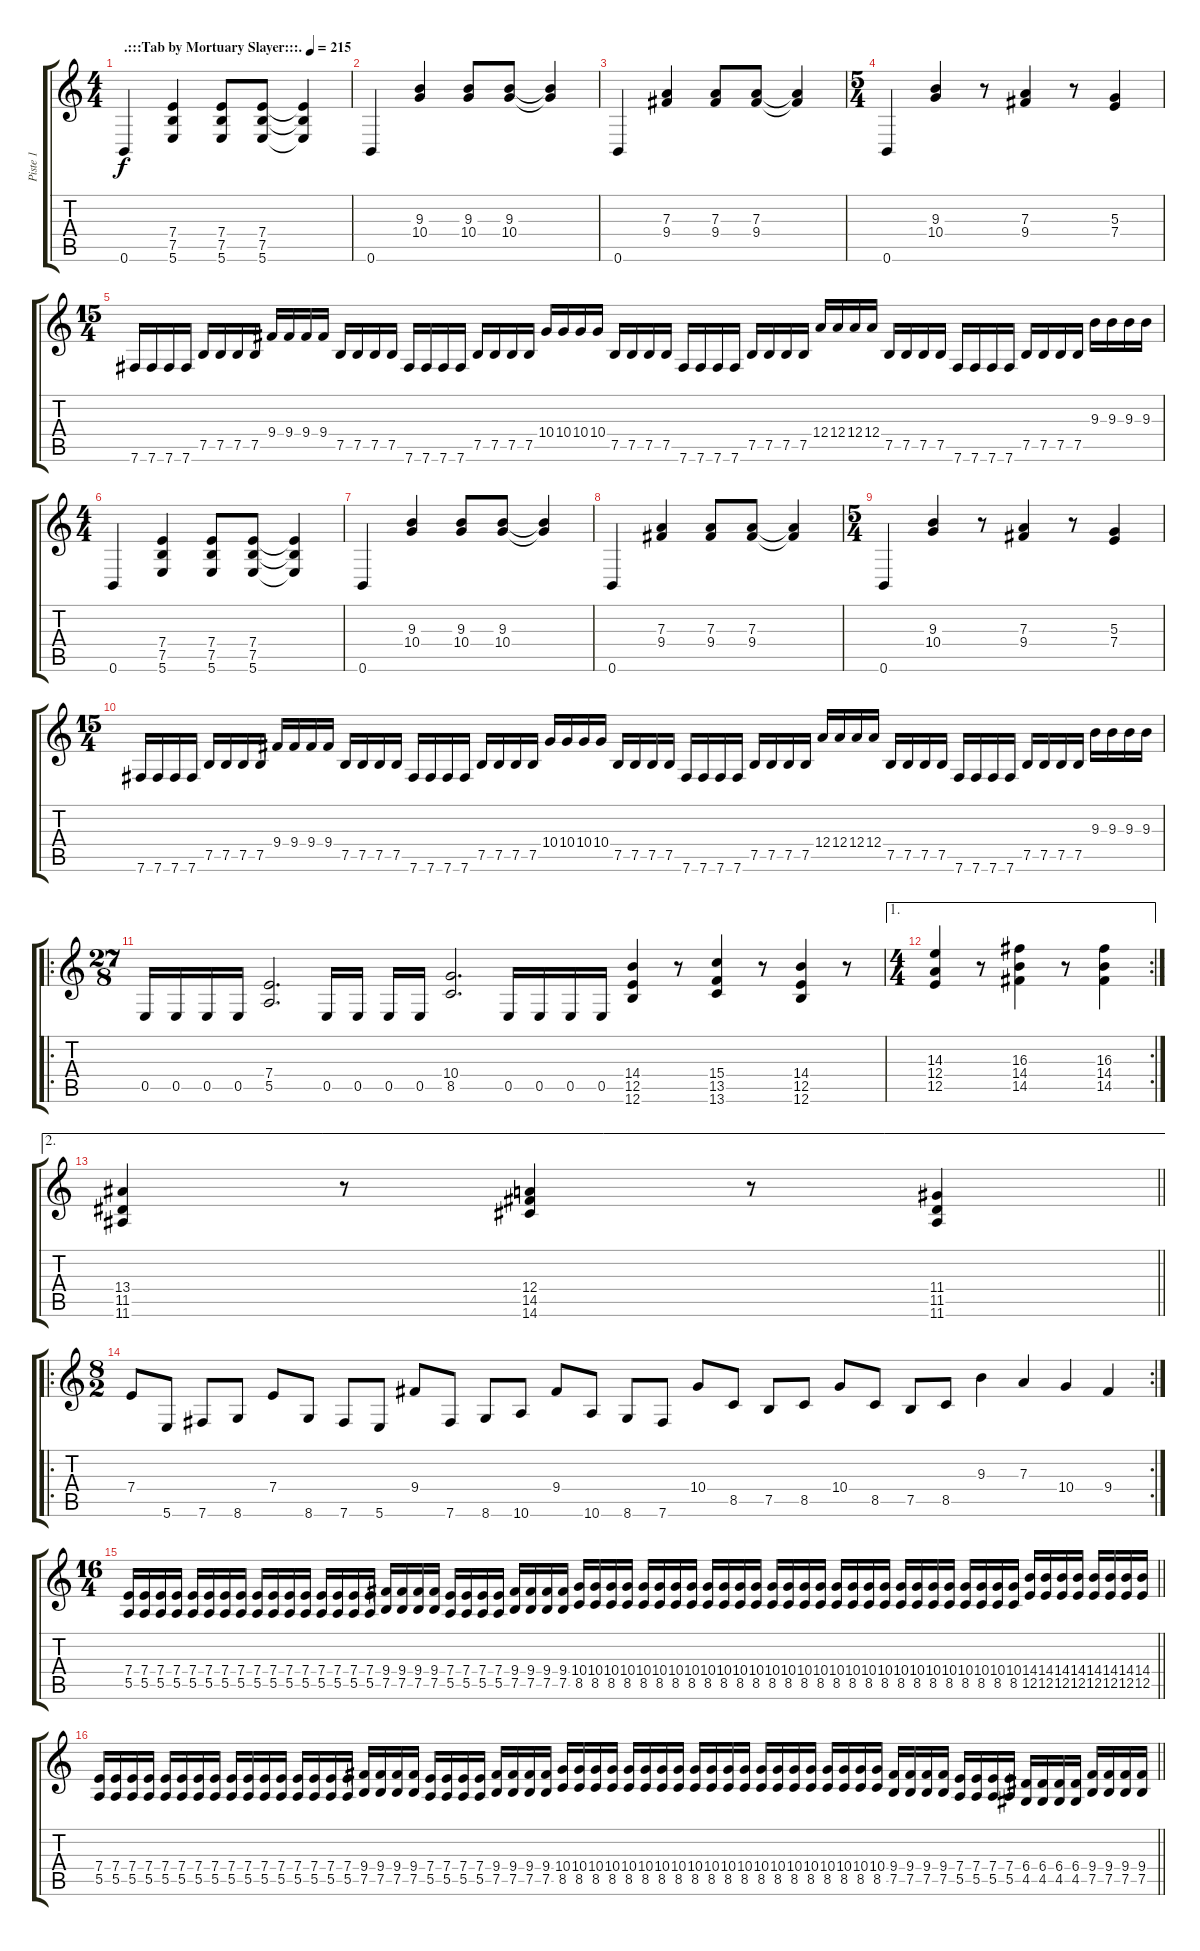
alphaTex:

\track ("Piste 1" "Piste 1") {instrument distortionguitar}
\staff {score tabs}
\tuning (B3 Gb3 D3 A2 E2 B1) {hide}
\ts (4 4)
\tempo (215 ".:::Tab by Mortuary Slayer:::.")
\clef g2
\ks c
0.6.4{dy f instrument distortionguitar} (7.4 7.5 5.6).4 (7.4 7.5 5.6).8 (7.4 7.5 5.6).8 (7.4{t} 7.5{t} 5.6{t}).4 |
0.6.4 (9.3 10.4).4 (9.3 10.4).8 (9.3 10.4).8 (9.3{t} 10.4{t}).4 |
0.6.4 (7.3 9.4).4 (7.3 9.4).8 (7.3 9.4).8 (7.3{t} 9.4{t}).4 |
\ts (5 4)
0.6.4 (9.3 10.4).4 r.8 (7.3 9.4).4 r.8 (5.3 7.4).4 |
\ts (15 4)
7.6.16 7.6.16 7.6.16 7.6.16 7.5.16 7.5.16 7.5.16 7.5.16 9.4.16 9.4.16 9.4.16 9.4.16 7.5.16 7.5.16 7.5.16 7.5.16 7.6.16 7.6.16 7.6.16 7.6.16 7.5.16 7.5.16 7.5.16 7.5.16 10.4.16 10.4.16 10.4.16 10.4.16 7.5.16 7.5.16 7.5.16 7.5.16 7.6.16 7.6.16 7.6.16 7.6.16 7.5.16 7.5.16 7.5.16 7.5.16 12.4.16 12.4.16 12.4.16 12.4.16 7.5.16 7.5.16 7.5.16 7.5.16 7.6.16 7.6.16 7.6.16 7.6.16 7.5.16 7.5.16 7.5.16 7.5.16 9.3.16 9.3.16 9.3.16 9.3.16 |
\ts (4 4)
0.6.4 (7.4 7.5 5.6).4 (7.4 7.5 5.6).8 (7.4 7.5 5.6).8 (7.4{t} 7.5{t} 5.6{t}).4 |
0.6.4 (9.3 10.4).4 (9.3 10.4).8 (9.3 10.4).8 (9.3{t} 10.4{t}).4 |
0.6.4 (7.3 9.4).4 (7.3 9.4).8 (7.3 9.4).8 (7.3{t} 9.4{t}).4 |
\ts (5 4)
0.6.4 (9.3 10.4).4 r.8 (7.3 9.4).4 r.8 (5.3 7.4).4 |
\ts (15 4)
7.6.16 7.6.16 7.6.16 7.6.16 7.5.16 7.5.16 7.5.16 7.5.16 9.4.16 9.4.16 9.4.16 9.4.16 7.5.16 7.5.16 7.5.16 7.5.16 7.6.16 7.6.16 7.6.16 7.6.16 7.5.16 7.5.16 7.5.16 7.5.16 10.4.16 10.4.16 10.4.16 10.4.16 7.5.16 7.5.16 7.5.16 7.5.16 7.6.16 7.6.16 7.6.16 7.6.16 7.5.16 7.5.16 7.5.16 7.5.16 12.4.16 12.4.16 12.4.16 12.4.16 7.5.16 7.5.16 7.5.16 7.5.16 7.6.16 7.6.16 7.6.16 7.6.16 7.5.16 7.5.16 7.5.16 7.5.16 9.3.16 9.3.16 9.3.16 9.3.16 |
\ro
\ts (27 8)
0.5.16 0.5.16 0.5.16 0.5.16 (7.4 5.5).2{d} 0.5.16 0.5.16 0.5.16 0.5.16 (10.4 8.5).2{d} 0.5.16 0.5.16 0.5.16 0.5.16 (14.4 12.5 12.6).4 r.8 (15.4 13.5 13.6).4 r.8 (14.4 12.5 12.6).4 r.8 |
\ae 1
\rc 2
\ts (4 4)
(14.3 12.4 12.5).4 r.8 (16.3 14.4 14.5).4 r.8 (16.3 14.4 14.5).4 |
\ae 2
\barLineRight lightlight
(13.4 11.5 11.6).4 r.8 (12.4 14.5 14.6).4 r.8 (11.4 11.5 11.6).4 |
\ro
\rc 2
\ts (8 2)
7.4.8 5.6.8 7.6.8 8.6.8 7.4.8 8.6.8 7.6.8 5.6.8 9.4.8 7.6.8 8.6.8 10.6.8 9.4.8 10.6.8 8.6.8 7.6.8 10.4.8 8.5.8 7.5.8 8.5.8 10.4.8 8.5.8 7.5.8 8.5.8 9.3.4 7.3.4 10.4.4 9.4.4 |
\ts (16 4)
\barLineRight lightlight
(7.4 5.5).16 (7.4 5.5).16 (7.4 5.5).16 (7.4 5.5).16 (7.4 5.5).16 (7.4 5.5).16 (7.4 5.5).16 (7.4 5.5).16 (7.4 5.5).16 (7.4 5.5).16 (7.4 5.5).16 (7.4 5.5).16 (7.4 5.5).16 (7.4 5.5).16 (7.4 5.5).16 (7.4 5.5).16 (9.4 7.5).16 (9.4 7.5).16 (9.4 7.5).16 (9.4 7.5).16 (7.4 5.5).16 (7.4 5.5).16 (7.4 5.5).16 (7.4 5.5).16 (9.4 7.5).16 (9.4 7.5).16 (9.4 7.5).16 (9.4 7.5).16 (10.4 8.5).16 (10.4 8.5).16 (10.4 8.5).16 (10.4 8.5).16 (10.4 8.5).16 (10.4 8.5).16 (10.4 8.5).16 (10.4 8.5).16 (10.4 8.5).16 (10.4 8.5).16 (10.4 8.5).16 (10.4 8.5).16 (10.4 8.5).16 (10.4 8.5).16 (10.4 8.5).16 (10.4 8.5).16 (10.4 8.5).16 (10.4 8.5).16 (10.4 8.5).16 (10.4 8.5).16 (10.4 8.5).16 (10.4 8.5).16 (10.4 8.5).16 (10.4 8.5).16 (10.4 8.5).16 (10.4 8.5).16 (10.4 8.5).16 (10.4 8.5).16 (14.4 12.5).16 (14.4 12.5).16 (14.4 12.5).16 (14.4 12.5).16 (14.4 12.5).16 (14.4 12.5).16 (14.4 12.5).16 (14.4 12.5).16 |
\barLineRight lightlight
(7.4 5.5).16 (7.4 5.5).16 (7.4 5.5).16 (7.4 5.5).16 (7.4 5.5).16 (7.4 5.5).16 (7.4 5.5).16 (7.4 5.5).16 (7.4 5.5).16 (7.4 5.5).16 (7.4 5.5).16 (7.4 5.5).16 (7.4 5.5).16 (7.4 5.5).16 (7.4 5.5).16 (7.4 5.5).16 (9.4 7.5).16 (9.4 7.5).16 (9.4 7.5).16 (9.4 7.5).16 (7.4 5.5).16 (7.4 5.5).16 (7.4 5.5).16 (7.4 5.5).16 (9.4 7.5).16 (9.4 7.5).16 (9.4 7.5).16 (9.4 7.5).16 (10.4 8.5).16 (10.4 8.5).16 (10.4 8.5).16 (10.4 8.5).16 (10.4 8.5).16 (10.4 8.5).16 (10.4 8.5).16 (10.4 8.5).16 (10.4 8.5).16 (10.4 8.5).16 (10.4 8.5).16 (10.4 8.5).16 (10.4 8.5).16 (10.4 8.5).16 (10.4 8.5).16 (10.4 8.5).16 (10.4 8.5).16 (10.4 8.5).16 (10.4 8.5).16 (10.4 8.5).16 (9.4 7.5).16 (9.4 7.5).16 (9.4 7.5).16 (9.4 7.5).16 (7.4 5.5).16 (7.4 5.5).16 (7.4 5.5).16 (7.4 5.5).16 (6.4 4.5).16 (6.4 4.5).16 (6.4 4.5).16 (6.4 4.5).16 (9.4 7.5).16 (9.4 7.5).16 (9.4 7.5).16 (9.4 7.5).16
